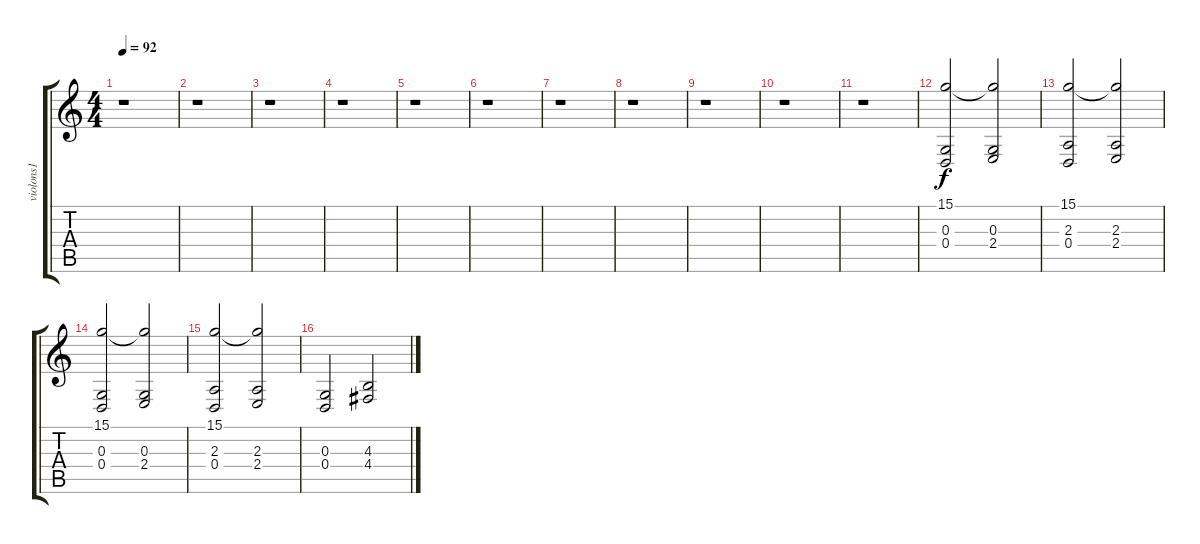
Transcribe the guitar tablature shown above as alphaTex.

\track ("violons1" "violons1") {instrument stringensemble2}
\staff {score tabs}
\tuning (E4 B3 G3 D3 A2 E2) {hide}
\ts (4 4)
\tempo 92
\clef g2
\ks c
r.1{dy f} |
r.1 |
r.1 |
r.1 |
r.1 |
r.1 |
r.1 |
r.1 |
r.1 |
r.1 |
r.1 |
(15.1 0.3 0.4).2 (15.1{t} 0.3 2.4).2 |
(15.1 2.3 0.4).2 (15.1{t} 2.3 2.4).2 |
(15.1 0.3 0.4).2 (15.1{t} 0.3 2.4).2 |
(15.1 2.3 0.4).2 (15.1{t} 2.3 2.4).2 |
(0.3 0.4).2 (4.3 4.4).2
